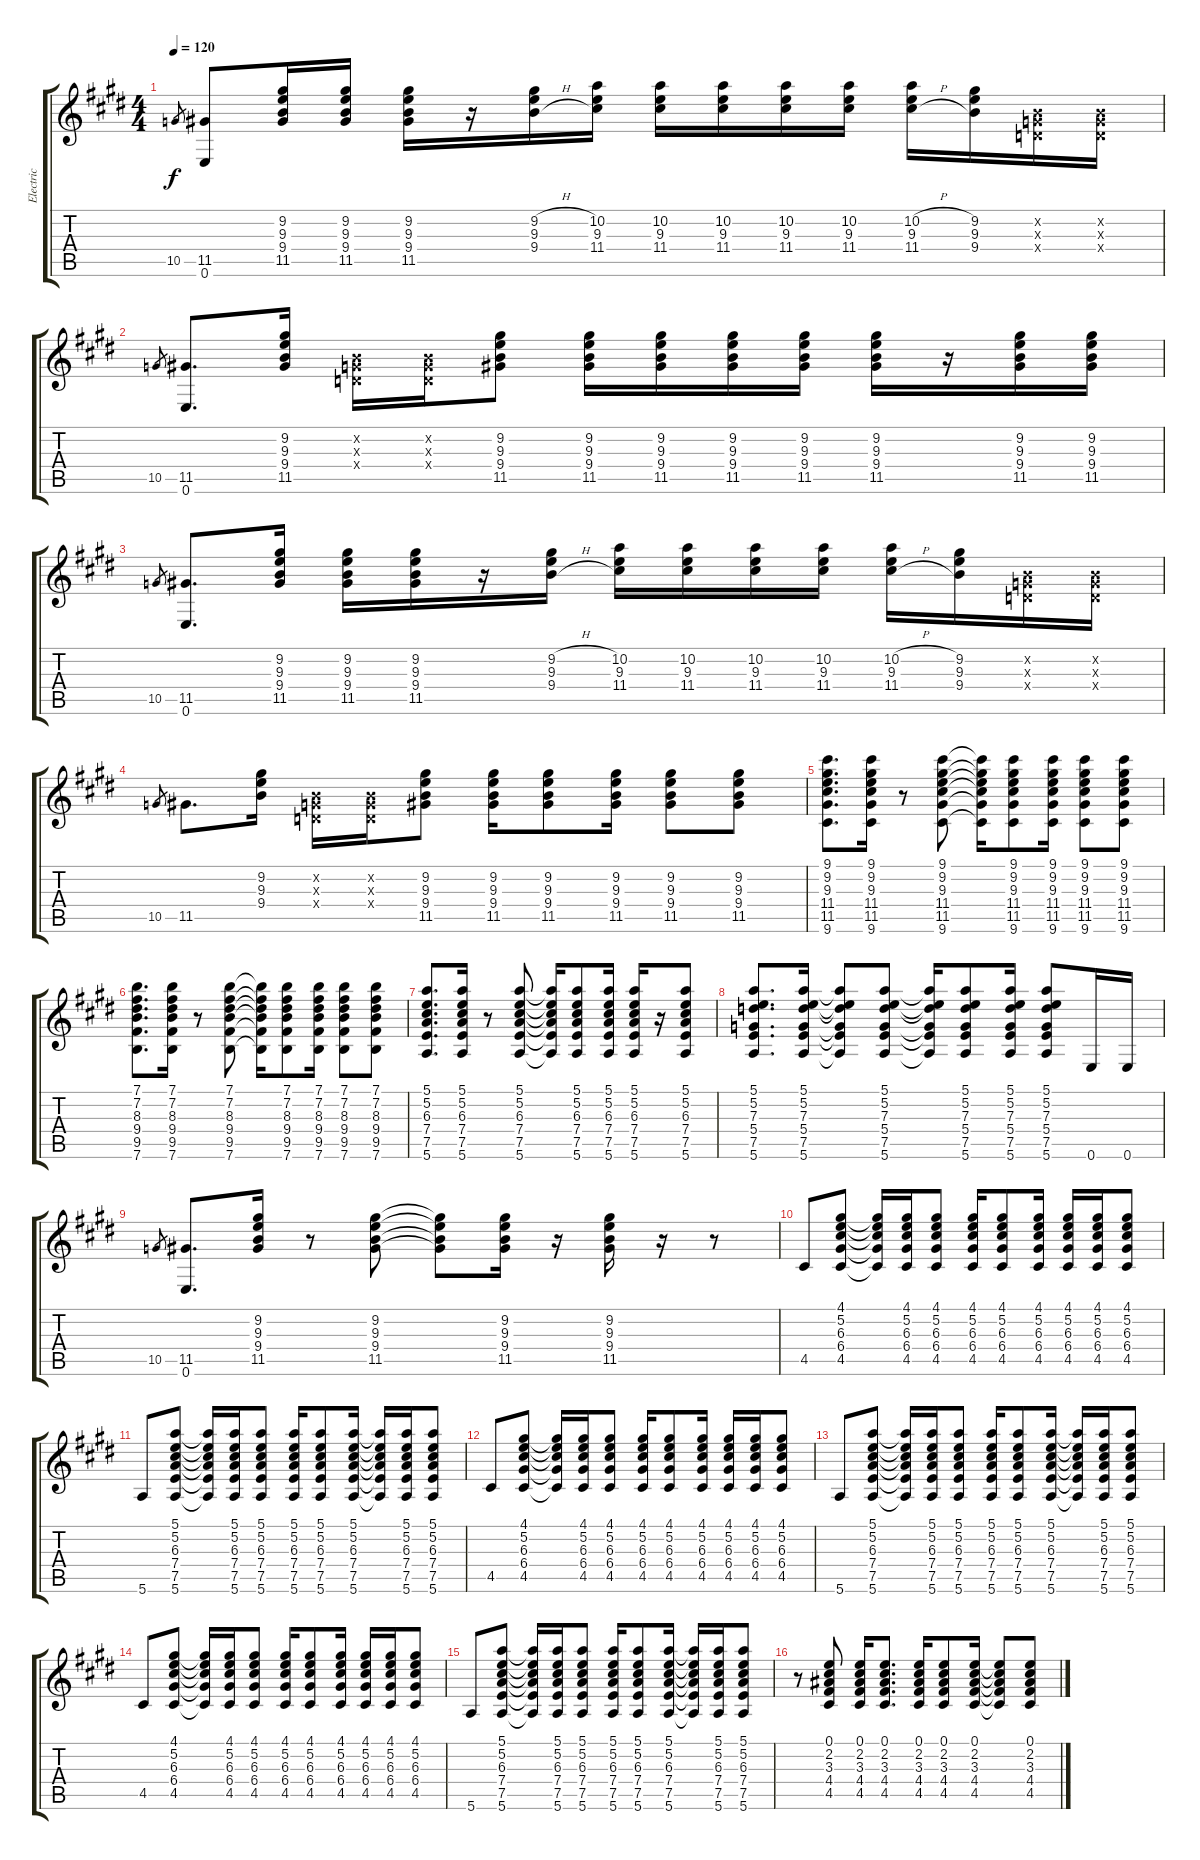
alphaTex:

\track ("Electric" "Electric") {instrument electricguitarjazz}
\staff {score tabs}
\tuning (E4 B3 G3 D3 A2 E2) {hide}
\ts (4 4)
\tempo 120
\clef g2
\ks e
10.5.8{gr dy f} (11.5 0.6).8 (9.2 9.3 9.4 11.5).16 (9.2 9.3 9.4 11.5).16 (9.2 9.3 9.4 11.5).16 r.16 (9.2{h} 9.3{h} 9.4{h}).16 (10.2 9.3 11.4).16 (10.2 9.3 11.4).16 (10.2 9.3 11.4).16 (10.2 9.3 11.4).16 (10.2 9.3 11.4).16 (10.2{h} 9.3{h} 11.4{h}).16 (9.2 9.3 9.4).16 (0.2{x} 0.3{x} 0.4{x}).16 (0.2{x} 0.3{x} 0.4{x}).16 |
10.5.8{gr} (11.5 0.6).8{d} (9.2 9.3 9.4 11.5).16 (0.2{x} 0.3{x} 0.4{x}).16 (0.2{x} 0.3{x} 0.4{x}).16 (9.2 9.3 9.4 11.5).8 (9.2 9.3 9.4 11.5).16 (9.2 9.3 9.4 11.5).16 (9.2 9.3 9.4 11.5).16 (9.2 9.3 9.4 11.5).16 (9.2 9.3 9.4 11.5).16 r.16 (9.2 9.3 9.4 11.5).16 (9.2 9.3 9.4 11.5).16 |
10.5.8{gr} (11.5 0.6).8{d} (9.2 9.3 9.4 11.5).16 (9.2 9.3 9.4 11.5).16 (9.2 9.3 9.4 11.5).16 r.16 (9.2{h} 9.3{h} 9.4{h}).16 (10.2 9.3 11.4).16 (10.2 9.3 11.4).16 (10.2 9.3 11.4).16 (10.2 9.3 11.4).16 (10.2{h} 9.3{h} 11.4{h}).16 (9.2 9.3 9.4).16 (0.2{x} 0.3{x} 0.4{x}).16 (0.2{x} 0.3{x} 0.4{x}).16 |
10.5.8{gr} 11.5.8{d} (9.2 9.3 9.4).16 (0.2{x} 0.3{x} 0.4{x}).16 (0.2{x} 0.3{x} 0.4{x}).16 (9.2 9.3 9.4 11.5).8 (9.2 9.3 9.4 11.5).16 (9.2 9.3 9.4 11.5).8 (9.2 9.3 9.4 11.5).16 (9.2 9.3 9.4 11.5).8 (9.2 9.3 9.4 11.5).8 |
(9.1 9.2 9.3 11.4 11.5 9.6).8{d} (9.1 9.2 9.3 11.4 11.5 9.6).16 r.8 (9.1 9.2 9.3 11.4 11.5 9.6).8 (9.1{t} 9.2{t} 9.3{t} 11.4{t} 11.5{t} 9.6{t}).16 (9.1 9.2 9.3 11.4 11.5 9.6).8 (9.1 9.2 9.3 11.4 11.5 9.6).16 (9.1 9.2 9.3 11.4 11.5 9.6).8 (9.1 9.2 9.3 11.4 11.5 9.6).8 |
(7.1 7.2 8.3 9.4 9.5 7.6).8{d} (7.1 7.2 8.3 9.4 9.5 7.6).16 r.8 (7.1 7.2 8.3 9.4 9.5 7.6).8 (7.1{t} 7.2{t} 8.3{t} 9.4{t} 9.5{t} 7.6{t}).16 (7.1 7.2 8.3 9.4 9.5 7.6).8 (7.1 7.2 8.3 9.4 9.5 7.6).16 (7.1 7.2 8.3 9.4 9.5 7.6).8 (7.1 7.2 8.3 9.4 9.5 7.6).8 |
(5.1 5.2 6.3 7.4 7.5 5.6).8{d} (5.1 5.2 6.3 7.4 7.5 5.6).16 r.8 (5.1 5.2 6.3 7.4 7.5 5.6).8 (5.1{t} 5.2{t} 6.3{t} 7.4{t} 7.5{t} 5.6{t}).16 (5.1 5.2 6.3 7.4 7.5 5.6).8 (5.1 5.2 6.3 7.4 7.5 5.6).16 (5.1 5.2 6.3 7.4 7.5 5.6).16 r.16 (5.1 5.2 6.3 7.4 7.5 5.6).8 |
(5.1 5.2 7.3 5.4 7.5 5.6).8{d} (5.1 5.2 7.3 5.4 7.5 5.6).16 (5.1{t} 5.2{t} 7.3{t} 5.4{t} 7.5{t} 5.6{t}).8 (5.1 5.2 7.3 5.4 7.5 5.6).8 (5.1{t} 5.2{t} 7.3{t} 5.4{t} 7.5{t} 5.6{t}).16 (5.1 5.2 7.3 5.4 7.5 5.6).8 (5.1 5.2 7.3 5.4 7.5 5.6).16 (5.1 5.2 7.3 5.4 7.5 5.6).8 0.6.16 0.6.16 |
10.5.8{gr} (11.5 0.6).8{d} (9.2 9.3 9.4 11.5).16 r.8 (9.2 9.3 9.4 11.5).8 (9.2{t} 9.3{t} 9.4{t} 11.5{t}).8 (9.2 9.3 9.4 11.5).16 r.16 (9.2 9.3 9.4 11.5).16 r.16 r.8 |
4.5.8 (4.1 5.2 6.3 6.4 4.5).8 (4.1{t} 5.2{t} 6.3{t} 6.4{t} 4.5{t}).16 (4.1 5.2 6.3 6.4 4.5).16 (4.1 5.2 6.3 6.4 4.5).8 (4.1 5.2 6.3 6.4 4.5).16 (4.1 5.2 6.3 6.4 4.5).8 (4.1 5.2 6.3 6.4 4.5).16 (4.1 5.2 6.3 6.4 4.5).16 (4.1 5.2 6.3 6.4 4.5).16 (4.1 5.2 6.3 6.4 4.5).8 |
5.6.8 (5.1 5.2 6.3 7.4 7.5 5.6).8 (5.1{t} 5.2{t} 6.3{t} 7.4{t} 7.5{t} 5.6{t}).16 (5.1 5.2 6.3 7.4 7.5 5.6).16 (5.1 5.2 6.3 7.4 7.5 5.6).8 (5.1 5.2 6.3 7.4 7.5 5.6).16 (5.1 5.2 6.3 7.4 7.5 5.6).8 (5.1 5.2 6.3 7.4 7.5 5.6).16 (5.1{t} 5.2{t} 6.3{t} 7.4{t} 7.5{t} 5.6{t}).16 (5.1 5.2 6.3 7.4 7.5 5.6).16 (5.1 5.2 6.3 7.4 7.5 5.6).8 |
4.5.8 (4.1 5.2 6.3 6.4 4.5).8 (4.1{t} 5.2{t} 6.3{t} 6.4{t} 4.5{t}).16 (4.1 5.2 6.3 6.4 4.5).16 (4.1 5.2 6.3 6.4 4.5).8 (4.1 5.2 6.3 6.4 4.5).16 (4.1 5.2 6.3 6.4 4.5).8 (4.1 5.2 6.3 6.4 4.5).16 (4.1 5.2 6.3 6.4 4.5).16 (4.1 5.2 6.3 6.4 4.5).16 (4.1 5.2 6.3 6.4 4.5).8 |
5.6.8 (5.1 5.2 6.3 7.4 7.5 5.6).8 (5.1{t} 5.2{t} 6.3{t} 7.4{t} 7.5{t} 5.6{t}).16 (5.1 5.2 6.3 7.4 7.5 5.6).16 (5.1 5.2 6.3 7.4 7.5 5.6).8 (5.1 5.2 6.3 7.4 7.5 5.6).16 (5.1 5.2 6.3 7.4 7.5 5.6).8 (5.1 5.2 6.3 7.4 7.5 5.6).16 (5.1{t} 5.2{t} 6.3{t} 7.4{t} 7.5{t} 5.6{t}).16 (5.1 5.2 6.3 7.4 7.5 5.6).16 (5.1 5.2 6.3 7.4 7.5 5.6).8 |
4.5.8 (4.1 5.2 6.3 6.4 4.5).8 (4.1{t} 5.2{t} 6.3{t} 6.4{t} 4.5{t}).16 (4.1 5.2 6.3 6.4 4.5).16 (4.1 5.2 6.3 6.4 4.5).8 (4.1 5.2 6.3 6.4 4.5).16 (4.1 5.2 6.3 6.4 4.5).8 (4.1 5.2 6.3 6.4 4.5).16 (4.1 5.2 6.3 6.4 4.5).16 (4.1 5.2 6.3 6.4 4.5).16 (4.1 5.2 6.3 6.4 4.5).8 |
5.6.8 (5.1 5.2 6.3 7.4 7.5 5.6).8 (5.1{t} 5.2{t} 6.3{t} 7.4{t} 7.5{t} 5.6{t}).16 (5.1 5.2 6.3 7.4 7.5 5.6).16 (5.1 5.2 6.3 7.4 7.5 5.6).8 (5.1 5.2 6.3 7.4 7.5 5.6).16 (5.1 5.2 6.3 7.4 7.5 5.6).8 (5.1 5.2 6.3 7.4 7.5 5.6).16 (5.1{t} 5.2{t} 6.3{t} 7.4{t} 7.5{t} 5.6{t}).16 (5.1 5.2 6.3 7.4 7.5 5.6).16 (5.1 5.2 6.3 7.4 7.5 5.6).8 |
r.8 (0.1 2.2 3.3 4.4 4.5).8 (0.1 2.2 3.3 4.4 4.5).16 (0.1 2.2 3.3 4.4 4.5).8{d} (0.1 2.2 3.3 4.4 4.5).16 (0.1 2.2 3.3 4.4 4.5).8 (0.1 2.2 3.3 4.4 4.5).16 (0.1{t} 2.2{t} 3.3{t} 4.4{t} 4.5{t}).8 (0.1 2.2 3.3 4.4 4.5).8
